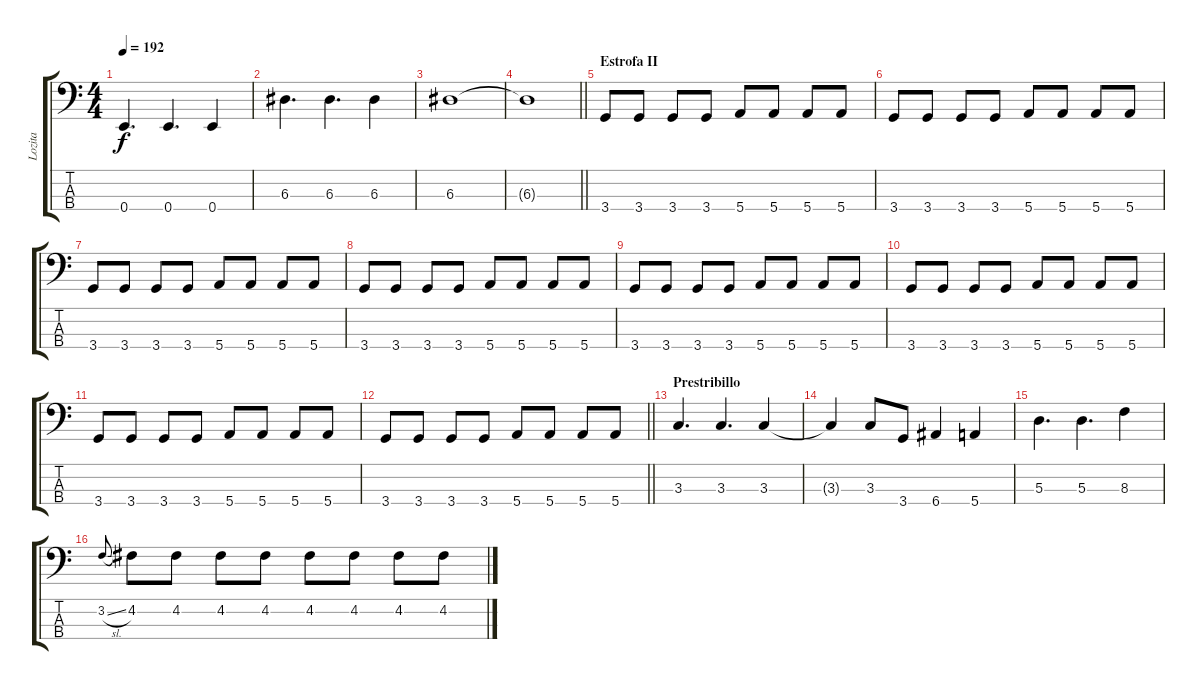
\track ("Lozita" "Lozita") {instrument electricbassfinger}
\staff {score tabs}
\tuning (G2 D2 A1 E1) {hide}
\ts (4 4)
\tempo 192
\clef f4
\ks c
0.4.4{d dy f} 0.4.4{d} 0.4.4 |
6.3.4{d} 6.3.4{d} 6.3.4 |
6.3.1 |
\barLineRight lightlight
6.3{t}.1 |
\section ("" "Estrofa II")
3.4.8 3.4.8 3.4.8 3.4.8 5.4.8 5.4.8 5.4.8 5.4.8 |
3.4.8 3.4.8 3.4.8 3.4.8 5.4.8 5.4.8 5.4.8 5.4.8 |
3.4.8 3.4.8 3.4.8 3.4.8 5.4.8 5.4.8 5.4.8 5.4.8 |
3.4.8 3.4.8 3.4.8 3.4.8 5.4.8 5.4.8 5.4.8 5.4.8 |
3.4.8 3.4.8 3.4.8 3.4.8 5.4.8 5.4.8 5.4.8 5.4.8 |
3.4.8 3.4.8 3.4.8 3.4.8 5.4.8 5.4.8 5.4.8 5.4.8 |
3.4.8 3.4.8 3.4.8 3.4.8 5.4.8 5.4.8 5.4.8 5.4.8 |
\barLineRight lightlight
3.4.8 3.4.8 3.4.8 3.4.8 5.4.8 5.4.8 5.4.8 5.4.8 |
\section ("" "Prestribillo")
3.3.4{d} 3.3.4{d} 3.3.4 |
3.3{t}.4 3.3.8 3.4.8 6.4.4 5.4.4 |
5.3.4{d} 5.3.4{d} 8.3.4 |
3.2{sl}.8{gr onbeat} 4.2.8 4.2.8 4.2.8 4.2.8 4.2.8 4.2.8 4.2.8 4.2.8
